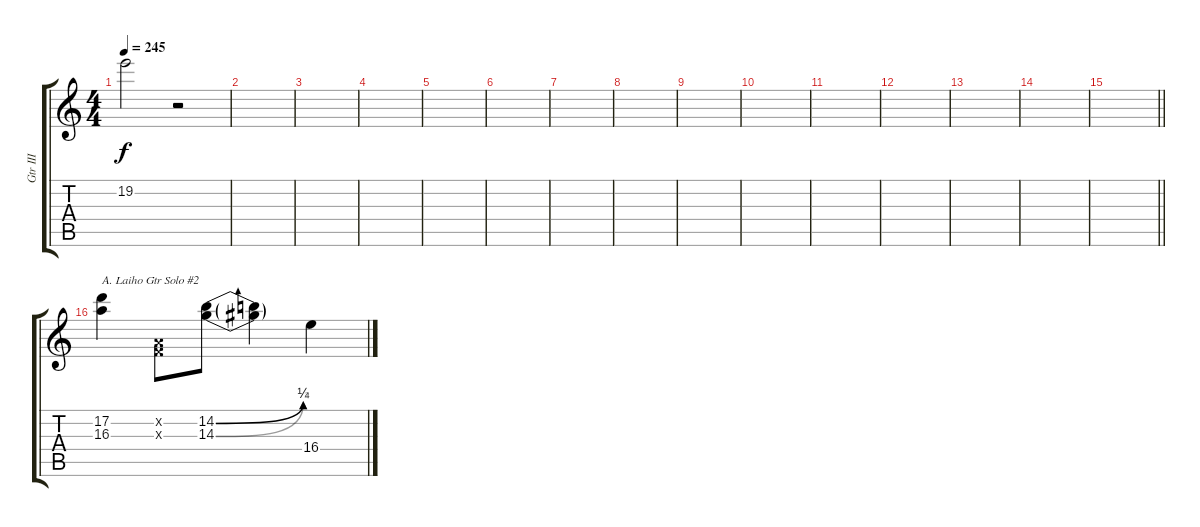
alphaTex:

\track ("Gtr III" "Gtr III") {instrument overdrivenguitar}
\staff {score tabs}
\tuning (D4 A3 F3 C3 G2 D2) {hide}
\ts (4 4)
\tempo 245
\clef g2
\ks c
19.2{t}.2{dy f} r.2 |
|
|
|
|
|
|
|
|
|
|
|
|
|
\barLineRight lightlight
|
(17.2 16.3).4{txt "A. Laiho Gtr Solo #2"} (0.2{x} 0.3{x}).8 (14.2{be (bend 0 0 60 1)} 14.3{be (bend 0 0 60 2)}).8 (14.2{t} 14.3{t}).4 16.4.4
